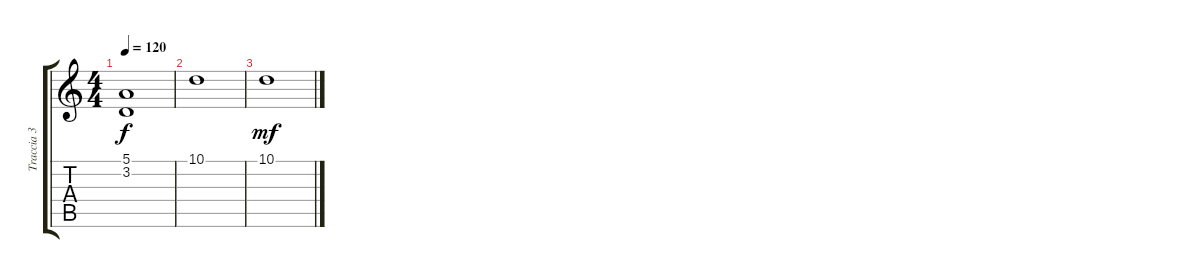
\track ("Traccia 3" "Traccia 3") {instrument viola}
\staff {score tabs}
\tuning (E4 B3 G3 D3 A2 E2) {hide}
\ts (4 4)
\tempo 120
\clef g2
\ks c
(5.1 3.2{t}).1{dy f} |
10.1.1 |
10.1.1{dy mf}
